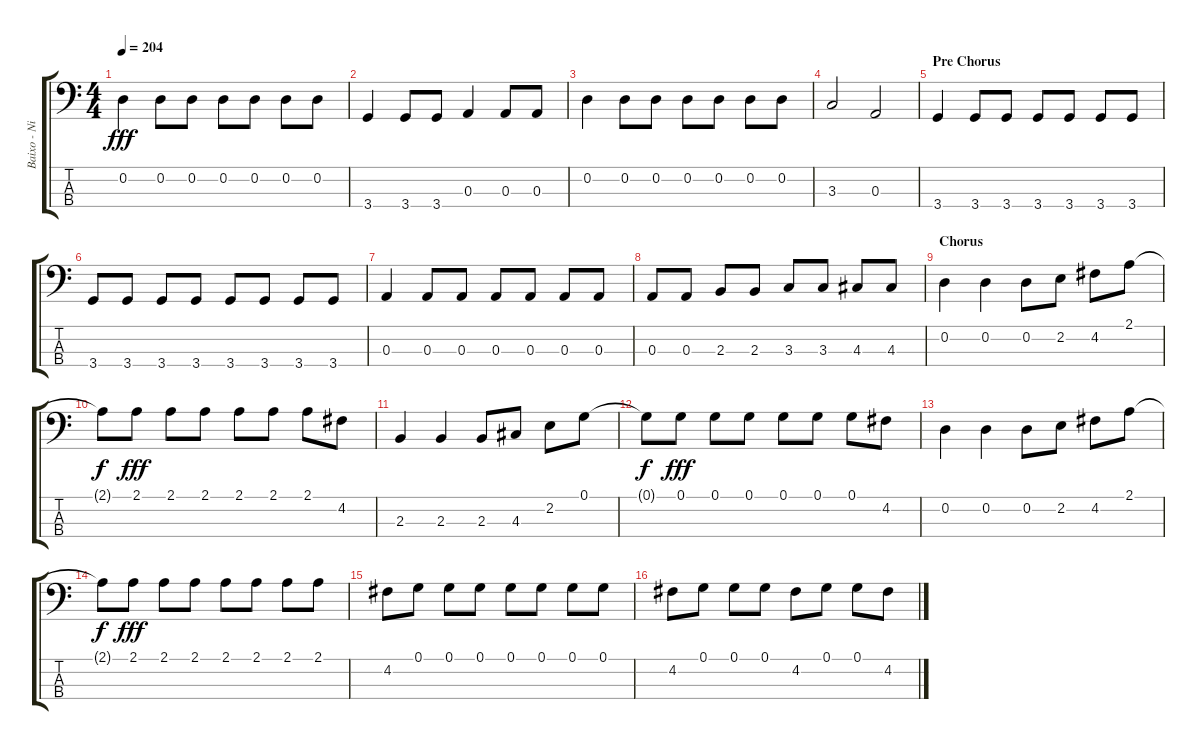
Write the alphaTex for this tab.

\track ("Baixo - Nikola" "Baixo - Ni") {instrument electricbasspick}
\staff {score tabs}
\tuning (G2 D2 A1 E1) {hide}
\ts (4 4)
\tempo 204
\clef f4
\ks c
0.2.4{dy fff} 0.2.8 0.2.8 0.2.8 0.2.8 0.2.8 0.2.8 |
3.4.4 3.4.8 3.4.8 0.3.4 0.3.8 0.3.8 |
0.2.4 0.2.8 0.2.8 0.2.8 0.2.8 0.2.8 0.2.8 |
3.3.2 0.3.2 |
\section ("" "Pre Chorus")
3.4.4 3.4.8 3.4.8 3.4.8 3.4.8 3.4.8 3.4.8 |
3.4.8 3.4.8 3.4.8 3.4.8 3.4.8 3.4.8 3.4.8 3.4.8 |
0.3.4 0.3.8 0.3.8 0.3.8 0.3.8 0.3.8 0.3.8 |
0.3.8 0.3.8 2.3.8 2.3.8 3.3.8 3.3.8 4.3.8 4.3.8 |
\section ("" "Chorus")
0.2.4 0.2.4 0.2.8 2.2.8 4.2.8 2.1.8 |
2.1{t}.8{dy f} 2.1.8{dy fff} 2.1.8 2.1.8 2.1.8 2.1.8 2.1.8 4.2.8 |
2.3.4 2.3.4 2.3.8 4.3.8 2.2.8 0.1.8 |
0.1{t}.8{dy f} 0.1.8{dy fff} 0.1.8 0.1.8 0.1.8 0.1.8 0.1.8 4.2.8 |
0.2.4 0.2.4 0.2.8 2.2.8 4.2.8 2.1.8 |
2.1{t}.8{dy f} 2.1.8{dy fff} 2.1.8 2.1.8 2.1.8 2.1.8 2.1.8 2.1.8 |
4.2.8 0.1.8 0.1.8 0.1.8 0.1.8 0.1.8 0.1.8 0.1.8 |
4.2.8 0.1.8 0.1.8 0.1.8 4.2.8 0.1.8 0.1.8 4.2.8
